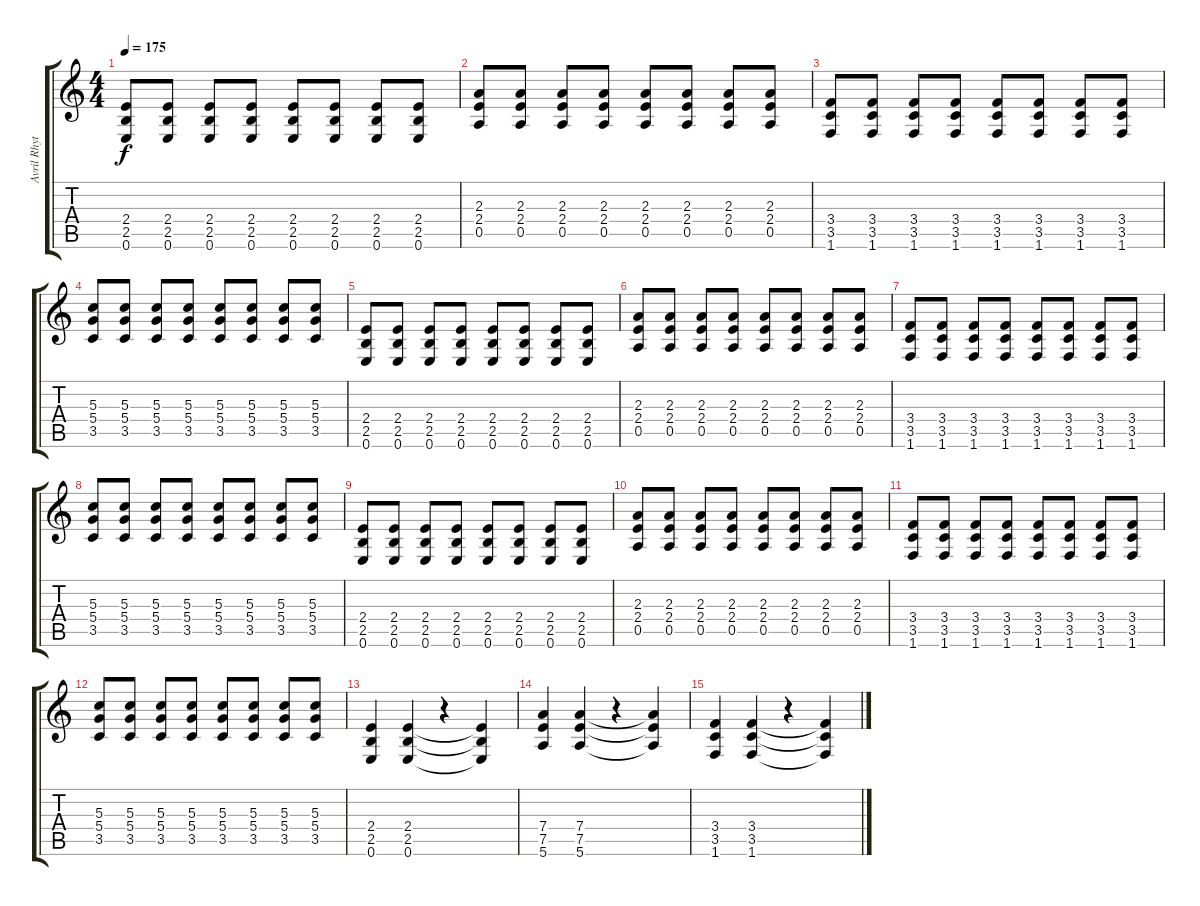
\track ("Avril Rhythm 2" "Avril Rhyt") {instrument distortionguitar}
\staff {score tabs}
\tuning (E4 B3 G3 D3 A2 E2) {hide}
\ts (4 4)
\tempo 175
\clef g2
\ks c
(2.4 2.5 0.6).8{dy f} (2.4 2.5 0.6).8 (2.4 2.5 0.6).8 (2.4 2.5 0.6).8 (2.4 2.5 0.6).8 (2.4 2.5 0.6).8 (2.4 2.5 0.6).8 (2.4 2.5 0.6).8 |
(2.3 2.4 0.5).8 (2.3 2.4 0.5).8 (2.3 2.4 0.5).8 (2.3 2.4 0.5).8 (2.3 2.4 0.5).8 (2.3 2.4 0.5).8 (2.3 2.4 0.5).8 (2.3 2.4 0.5).8 |
(3.4 3.5 1.6).8 (3.4 3.5 1.6).8 (3.4 3.5 1.6).8 (3.4 3.5 1.6).8 (3.4 3.5 1.6).8 (3.4 3.5 1.6).8 (3.4 3.5 1.6).8 (3.4 3.5 1.6).8 |
(5.3 5.4 3.5).8 (5.3 5.4 3.5).8 (5.3 5.4 3.5).8 (5.3 5.4 3.5).8 (5.3 5.4 3.5).8 (5.3 5.4 3.5).8 (5.3 5.4 3.5).8 (5.3 5.4 3.5).8 |
(2.4 2.5 0.6).8 (2.4 2.5 0.6).8 (2.4 2.5 0.6).8 (2.4 2.5 0.6).8 (2.4 2.5 0.6).8 (2.4 2.5 0.6).8 (2.4 2.5 0.6).8 (2.4 2.5 0.6).8 |
(2.3 2.4 0.5).8 (2.3 2.4 0.5).8 (2.3 2.4 0.5).8 (2.3 2.4 0.5).8 (2.3 2.4 0.5).8 (2.3 2.4 0.5).8 (2.3 2.4 0.5).8 (2.3 2.4 0.5).8 |
(3.4 3.5 1.6).8 (3.4 3.5 1.6).8 (3.4 3.5 1.6).8 (3.4 3.5 1.6).8 (3.4 3.5 1.6).8 (3.4 3.5 1.6).8 (3.4 3.5 1.6).8 (3.4 3.5 1.6).8 |
(5.3 5.4 3.5).8 (5.3 5.4 3.5).8 (5.3 5.4 3.5).8 (5.3 5.4 3.5).8 (5.3 5.4 3.5).8 (5.3 5.4 3.5).8 (5.3 5.4 3.5).8 (5.3 5.4 3.5).8 |
(2.4 2.5 0.6).8 (2.4 2.5 0.6).8 (2.4 2.5 0.6).8 (2.4 2.5 0.6).8 (2.4 2.5 0.6).8 (2.4 2.5 0.6).8 (2.4 2.5 0.6).8 (2.4 2.5 0.6).8 |
(2.3 2.4 0.5).8 (2.3 2.4 0.5).8 (2.3 2.4 0.5).8 (2.3 2.4 0.5).8 (2.3 2.4 0.5).8 (2.3 2.4 0.5).8 (2.3 2.4 0.5).8 (2.3 2.4 0.5).8 |
(3.4 3.5 1.6).8 (3.4 3.5 1.6).8 (3.4 3.5 1.6).8 (3.4 3.5 1.6).8 (3.4 3.5 1.6).8 (3.4 3.5 1.6).8 (3.4 3.5 1.6).8 (3.4 3.5 1.6).8 |
(5.3 5.4 3.5).8 (5.3 5.4 3.5).8 (5.3 5.4 3.5).8 (5.3 5.4 3.5).8 (5.3 5.4 3.5).8 (5.3 5.4 3.5).8 (5.3 5.4 3.5).8 (5.3 5.4 3.5).8 |
(2.4 2.5 0.6).4 (2.4 2.5 0.6).4 r.4 (2.4{t} 2.5{t} 0.6{t}).4 |
(7.4 7.5 5.6).4 (7.4 7.5 5.6).4 r.4 (7.4{t} 7.5{t} 5.6{t}).4 |
(3.4 3.5 1.6).4 (3.4 3.5 1.6).4 r.4 (3.4{t} 3.5{t} 1.6{t}).4
